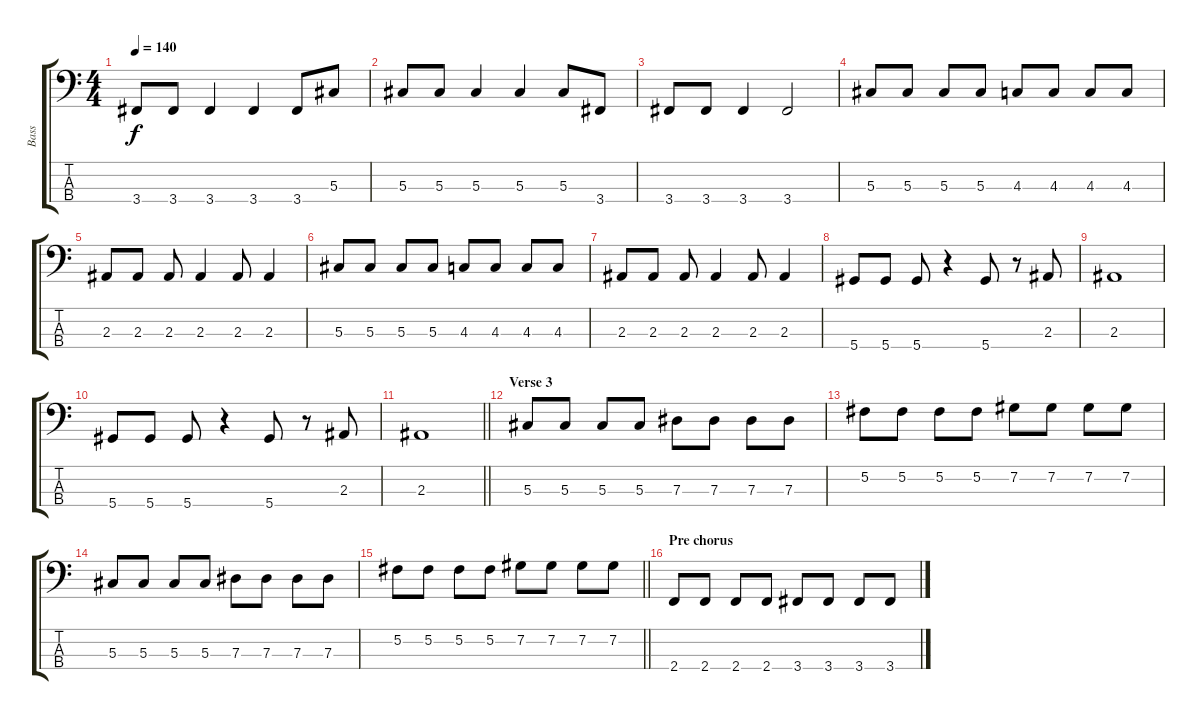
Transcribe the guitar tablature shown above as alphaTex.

\track ("Bass" "Bass") {instrument electricbassfinger}
\staff {score tabs}
\tuning (Gb2 Db2 Ab1 Eb1) {hide}
\ts (4 4)
\tempo 140
\clef f4
\ks c
3.4.8{dy f} 3.4.8 3.4.4 3.4.4 3.4.8 5.3.8 |
5.3.8 5.3.8 5.3.4 5.3.4 5.3.8 3.4.8 |
3.4.8 3.4.8 3.4.4 3.4.2 |
5.3.8 5.3.8 5.3.8 5.3.8 4.3.8 4.3.8 4.3.8 4.3.8 |
2.3.8 2.3.8 2.3.8 2.3.4 2.3.8 2.3.4 |
5.3.8 5.3.8 5.3.8 5.3.8 4.3.8 4.3.8 4.3.8 4.3.8 |
2.3.8 2.3.8 2.3.8 2.3.4 2.3.8 2.3.4 |
5.4.8 5.4.8 5.4.8 r.4 5.4.8 r.8 2.3.8 |
2.3.1 |
5.4.8 5.4.8 5.4.8 r.4 5.4.8 r.8 2.3.8 |
\barLineRight lightlight
2.3.1 |
\section ("" "Verse 3")
5.3.8 5.3.8 5.3.8 5.3.8 7.3.8 7.3.8 7.3.8 7.3.8 |
5.2.8 5.2.8 5.2.8 5.2.8 7.2.8 7.2.8 7.2.8 7.2.8 |
5.3.8 5.3.8 5.3.8 5.3.8 7.3.8 7.3.8 7.3.8 7.3.8 |
\barLineRight lightlight
5.2.8 5.2.8 5.2.8 5.2.8 7.2.8 7.2.8 7.2.8 7.2.8 |
\section ("" "Pre chorus")
2.4.8 2.4.8 2.4.8 2.4.8 3.4.8 3.4.8 3.4.8 3.4.8
